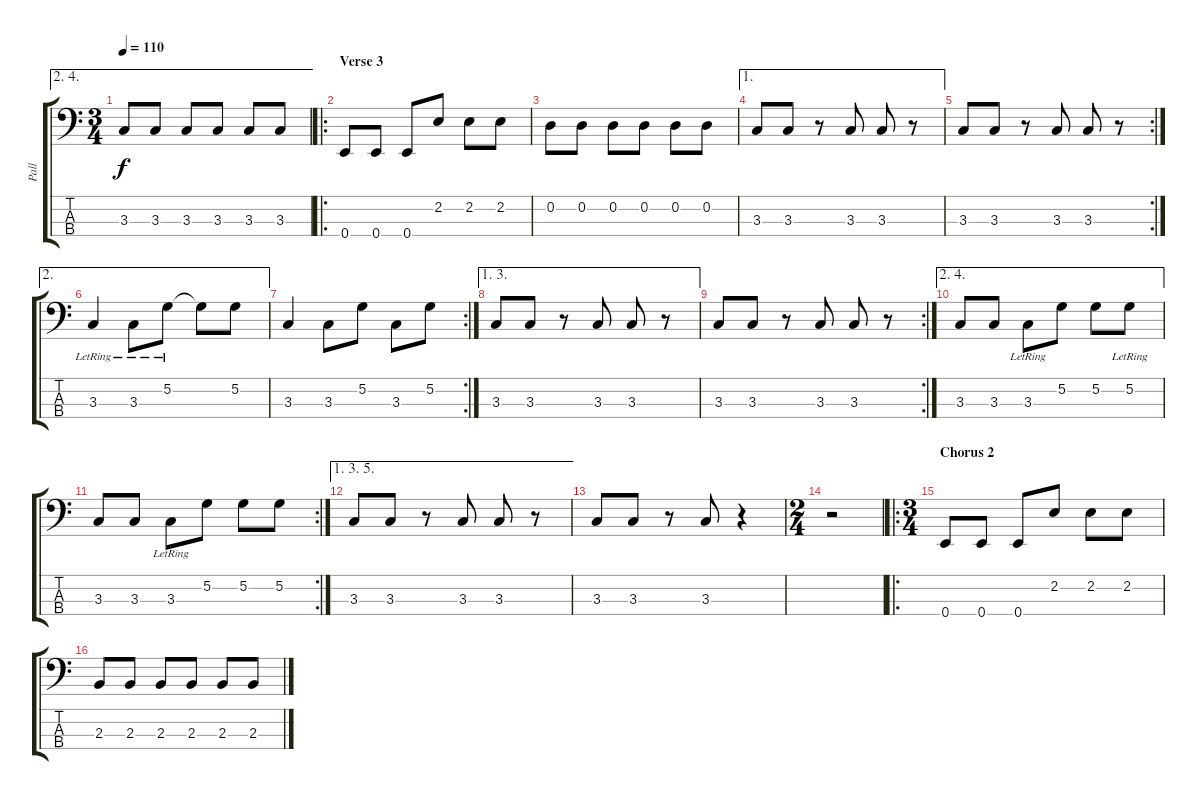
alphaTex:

\track ("Pall" "Pall") {instrument electricbasspick}
\staff {score tabs}
\tuning (G2 D2 A1 E1) {hide}
\ae (2 4)
\ts (3 4)
\tempo 110
\clef f4
\ks c
3.3.8{dy f} 3.3.8 3.3.8 3.3.8 3.3.8 3.3.8 |
\ro
\section ("" "Verse 3")
0.4.8 0.4.8 0.4.8 2.2.8 2.2.8 2.2.8 |
0.2.8 0.2.8 0.2.8 0.2.8 0.2.8 0.2.8 |
\ae 1
3.3.8 3.3.8 r.8 3.3.8 3.3.8 r.8 |
\rc 2
3.3.8 3.3.8 r.8 3.3.8 3.3.8 r.8 |
\ae 2
3.3{lr}.4 3.3{lr}.8 5.2{lr}.8 5.2{t}.8 5.2.8 |
\rc 2
3.3.4 3.3.8 5.2.8 3.3.8 5.2.8 |
\ae (1 3)
3.3.8 3.3.8 r.8 3.3.8 3.3.8 r.8 |
\rc 2
3.3.8 3.3.8 r.8 3.3.8 3.3.8 r.8 |
\ae (2 4)
3.3.8 3.3.8 3.3{lr}.8 5.2.8 5.2.8 5.2{lr}.8 |
\rc 2
3.3.8 3.3.8 3.3{lr}.8 5.2.8 5.2.8 5.2.8 |
\ae (1 3 5)
3.3.8 3.3.8 r.8 3.3.8 3.3.8 r.8 |
3.3.8 3.3.8 r.8 3.3.8 r.4 |
\ts (2 4)
r.2 |
\ro
\ts (3 4)
\section ("" "Chorus 2")
0.4.8 0.4.8 0.4.8 2.2.8 2.2.8 2.2.8 |
2.3.8 2.3.8 2.3.8 2.3.8 2.3.8 2.3.8
